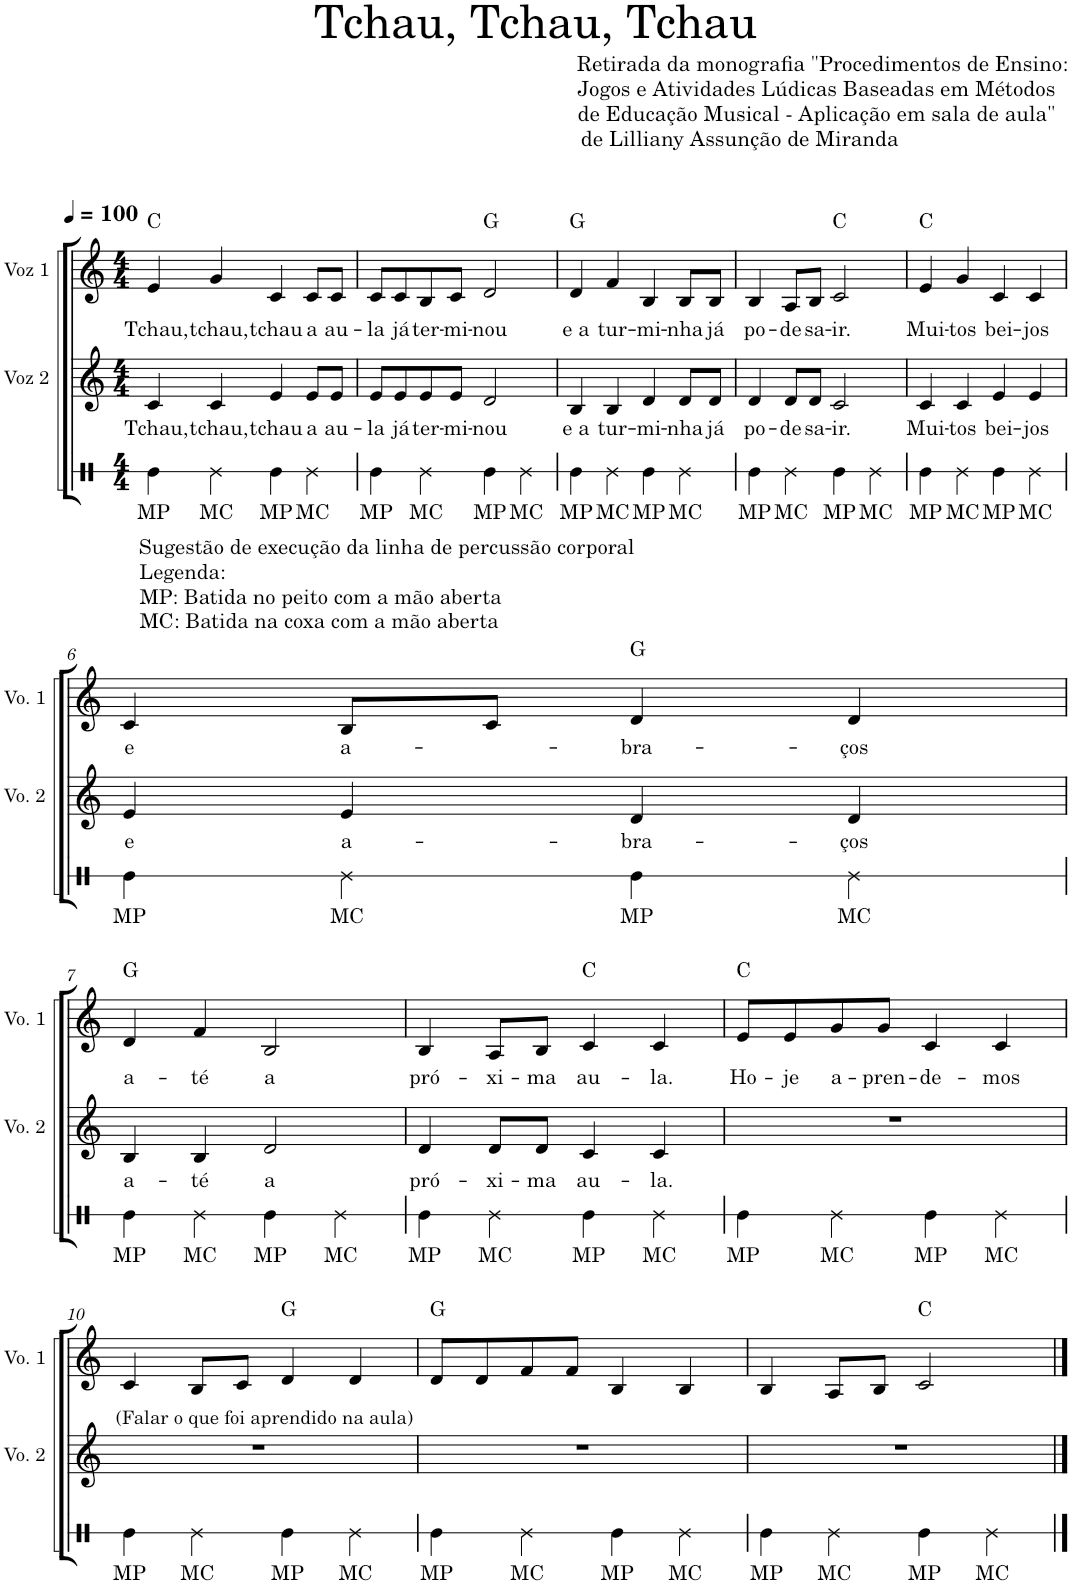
**kern	**text	**kern	**text	**kern	**text	**harte
*part3	*part3	*part2	*part2	*part1	*part1	*part1
*staff3	*staff3	*staff2	*staff2	*staff1	*staff1	*
*I"Voz 3	*	*I"Voz 2	*	*I"Voz 1	*	*
*	*	*I'Vo. 2	*	*I'Vo. 1	*	*
*stria1	*	*	*	*	*	*
*clefX	*	*clefG2	*	*clefG2	*	*
*k[]	*	*k[]	*	*k[]	*	*
*M4/4	*	*M4/4	*	*M4/4	*	*
*MM100	*	*MM100	*	*MM100	*	*
=1	=1	=1	=1	=1	=1	=1
!LO:TX:b:t=Sugestão de execução da linha de percussão corporal	!	!	!	!	!	!
!LO:TX:b:t=Legenda&colon;	!	!	!	!	!	!
!LO:TX:b:t=MP&colon; Batida no peito com a mão aberta	!	!	!	!	!	!
!LO:TX:b:t=MC&colon; Batida na coxa com a mão aberta	!	!	!	!	!	!
!	!LO:LY:b	!	!LO:LY:b	!	!LO:LY:b	!
4Re\	MP	4c/	Tchau,	4e/	Tchau,	C:maj
!	!LO:LY:b	!	!LO:LY:b	!	!LO:LY:b	!
4Re\	MC	4c/	tchau,	4g/	tchau,	.
!	!LO:LY:b	!	!LO:LY:b	!	!LO:LY:b	!
4Re\	MP	4e/	tchau	4c/	tchau	.
!	!LO:LY:b	!	!LO:LY:b	!	!LO:LY:b	!
4Re\	MC	8e/L	a	8c/L	a	.
!	!	!	!LO:LY:b	!	!LO:LY:b	!
.	.	8e/J	au-	8c/J	au-	.
=2	=2	=2	=2	=2	=2	=2
!	!LO:LY:b	!	!LO:LY:b	!	!LO:LY:b	!
4Re\	MP	8e/L	-la	8c/L	-la	.
!	!	!	!LO:LY:b	!	!LO:LY:b	!
.	.	8e/	já	8c/	já	.
!	!LO:LY:b	!	!LO:LY:b	!	!LO:LY:b	!
4Re\	MC	8e/	ter-	8B/	ter-	.
!	!	!	!LO:LY:b	!	!LO:LY:b	!
.	.	8e/J	-mi-	8c/J	-mi-	.
!	!LO:LY:b	!	!LO:LY:b	!	!LO:LY:b	!
4Re\	MP	2d/	-nou	2d/	-nou	G:maj
!	!LO:LY:b	!	!	!	!	!
4Re\	MC	.	.	.	.	.
=3	=3	=3	=3	=3	=3	=3
!	!LO:LY:b	!	!LO:LY:b	!	!LO:LY:b	!
4Re\	MP	4B/	e a	4d/	e a	G:maj
!	!LO:LY:b	!	!LO:LY:b	!	!LO:LY:b	!
4Re\	MC	4B/	tur-	4f/	tur-	.
!	!LO:LY:b	!	!LO:LY:b	!	!LO:LY:b	!
4Re\	MP	4d/	-mi-	4B/	-mi-	.
!	!LO:LY:b	!	!LO:LY:b	!	!LO:LY:b	!
4Re\	MC	8d/L	-nha	8B/L	-nha	.
!	!	!	!LO:LY:b	!	!LO:LY:b	!
.	.	8d/J	já	8B/J	já	.
=4	=4	=4	=4	=4	=4	=4
!	!LO:LY:b	!	!LO:LY:b	!	!LO:LY:b	!
4Re\	MP	4d/	po-	4B/	po-	.
!	!LO:LY:b	!	!LO:LY:b	!	!LO:LY:b	!
4Re\	MC	8d/L	-de	8A/L	-de	.
!	!	!	!LO:LY:b	!	!LO:LY:b	!
.	.	8d/J	sa-	8B/J	sa-	.
!	!LO:LY:b	!	!LO:LY:b	!	!LO:LY:b	!
4Re\	MP	2c/	-ir.	2c/	-ir.	C:maj
!	!LO:LY:b	!	!	!	!	!
4Re\	MC	.	.	.	.	.
=5	=5	=5	=5	=5	=5	=5
!	!LO:LY:b	!	!LO:LY:b	!	!LO:LY:b	!
4Re\	MP	4c/	Mui-	4e/	Mui-	C:maj
!	!LO:LY:b	!	!LO:LY:b	!	!LO:LY:b	!
4Re\	MC	4c/	-tos	4g/	-tos	.
!	!LO:LY:b	!	!LO:LY:b	!	!LO:LY:b	!
4Re\	MP	4e/	bei-	4c/	bei-	.
!	!LO:LY:b	!	!LO:LY:b	!	!LO:LY:b	!
4Re\	MC	4e/	-jos	4c/	-jos	.
!!LO:LB:g=z
=6	=6	=6	=6	=6	=6	=6
!	!LO:LY:b	!	!LO:LY:b	!	!LO:LY:b	!
4Re\	MP	4e/	e	4c/	e	.
!	!LO:LY:b	!	!LO:LY:b	!	!LO:LY:b	!
4Re\	MC	4e/	a-	8B/L	a-	.
.	.	.	.	8c/J	.	.
!	!LO:LY:b	!	!LO:LY:b	!	!LO:LY:b	!
4Re\	MP	4d/	-bra-	4d/	-bra-	G:maj
!	!LO:LY:b	!	!LO:LY:b	!	!LO:LY:b	!
4Re\	MC	4d/	-ços	4d/	-ços	.
!!LO:LB:g=z
=7	=7	=7	=7	=7	=7	=7
!	!LO:LY:b	!	!LO:LY:b	!	!LO:LY:b	!
4Re\	MP	4B/	a-	4d/	a-	G:maj
!	!LO:LY:b	!	!LO:LY:b	!	!LO:LY:b	!
4Re\	MC	4B/	-té	4f/	-té	.
!	!LO:LY:b	!	!LO:LY:b	!	!LO:LY:b	!
4Re\	MP	2d/	a	2B/	a	.
!	!LO:LY:b	!	!	!	!	!
4Re\	MC	.	.	.	.	.
=8	=8	=8	=8	=8	=8	=8
!	!LO:LY:b	!	!LO:LY:b	!	!LO:LY:b	!
4Re\	MP	4d/	pró-	4B/	pró-	.
!	!LO:LY:b	!	!LO:LY:b	!	!LO:LY:b	!
4Re\	MC	8d/L	-xi-	8A/L	-xi-	.
!	!	!	!LO:LY:b	!	!LO:LY:b	!
.	.	8d/J	-ma	8B/J	-ma	.
!	!LO:LY:b	!	!LO:LY:b	!	!LO:LY:b	!
4Re\	MP	4c/	au-	4c/	au-	C:maj
!	!LO:LY:b	!	!LO:LY:b	!	!LO:LY:b	!
4Re\	MC	4c/	-la.	4c/	-la.	.
=9	=9	=9	=9	=9	=9	=9
!	!LO:LY:b	!	!	!	!LO:LY:b	!
4Re\	MP	1r	.	8e/L	Ho-	C:maj
!	!	!	!	!	!LO:LY:b	!
.	.	.	.	8e/	-je	.
!	!LO:LY:b	!	!	!	!LO:LY:b	!
4Re\	MC	.	.	8g/	a-	.
!	!	!	!	!	!LO:LY:b	!
.	.	.	.	8g/J	-pren-	.
!	!LO:LY:b	!	!	!	!LO:LY:b	!
4Re\	MP	.	.	4c/	-de-	.
!	!LO:LY:b	!	!	!	!LO:LY:b	!
4Re\	MC	.	.	4c/	-mos	.
!!LO:LB:g=z
=10	=10	=10	=10	=10	=10	=10
!	!	!	!	!LO:TX:b:t=(Falar o que foi aprendido na aula)	!	!
!	!LO:LY:b	!	!	!	!	!
4Re\	MP	1r	.	4c/	.	.
!	!LO:LY:b	!	!	!	!	!
4Re\	MC	.	.	8B/L	.	.
.	.	.	.	8c/J	.	.
!	!LO:LY:b	!	!	!	!	!
4Re\	MP	.	.	4d/	.	G:maj
!	!LO:LY:b	!	!	!	!	!
4Re\	MC	.	.	4d/	.	.
=11	=11	=11	=11	=11	=11	=11
!	!LO:LY:b	!	!	!	!	!
4Re\	MP	1r	.	8d/L	.	G:maj
.	.	.	.	8d/	.	.
!	!LO:LY:b	!	!	!	!	!
4Re\	MC	.	.	8f/	.	.
.	.	.	.	8f/J	.	.
!	!LO:LY:b	!	!	!	!	!
4Re\	MP	.	.	4B/	.	.
!	!LO:LY:b	!	!	!	!	!
4Re\	MC	.	.	4B/	.	.
=12	=12	=12	=12	=12	=12	=12
!	!LO:LY:b	!	!	!	!	!
4Re\	MP	1r	.	4B/	.	.
!	!LO:LY:b	!	!	!	!	!
4Re\	MC	.	.	8A/L	.	.
.	.	.	.	8B/J	.	.
!	!LO:LY:b	!	!	!	!	!
4Re\	MP	.	.	2c/	.	C:maj
!	!LO:LY:b	!	!	!	!	!
4Re\	MC	.	.	.	.	.
==	==	==	==	==	==	==
*-	*-	*-	*-	*-	*-	*-
